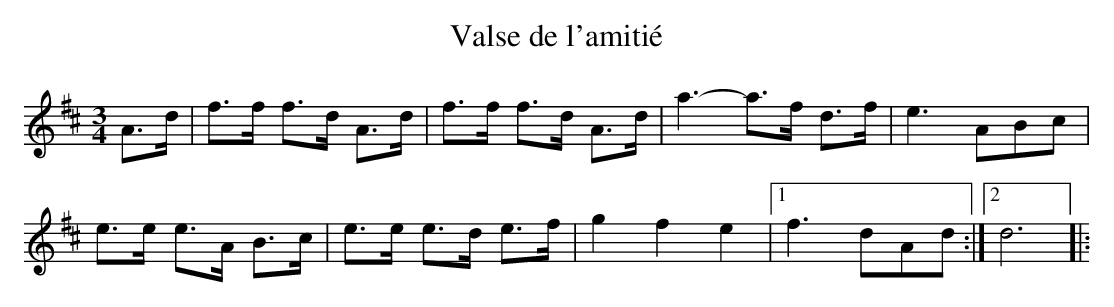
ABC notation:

X:1
T:Valse de l'amiti\'e
M:3/4
L:1/8
K:D
A>d | f>f f>d A>d | f>f f>d A>d | a3- a>f d>f | e3 ABc |
e>e e>A B>c | e>e e>d e>f | g2 f2 e2 |1 f3 dAd :|2 d6 |:
